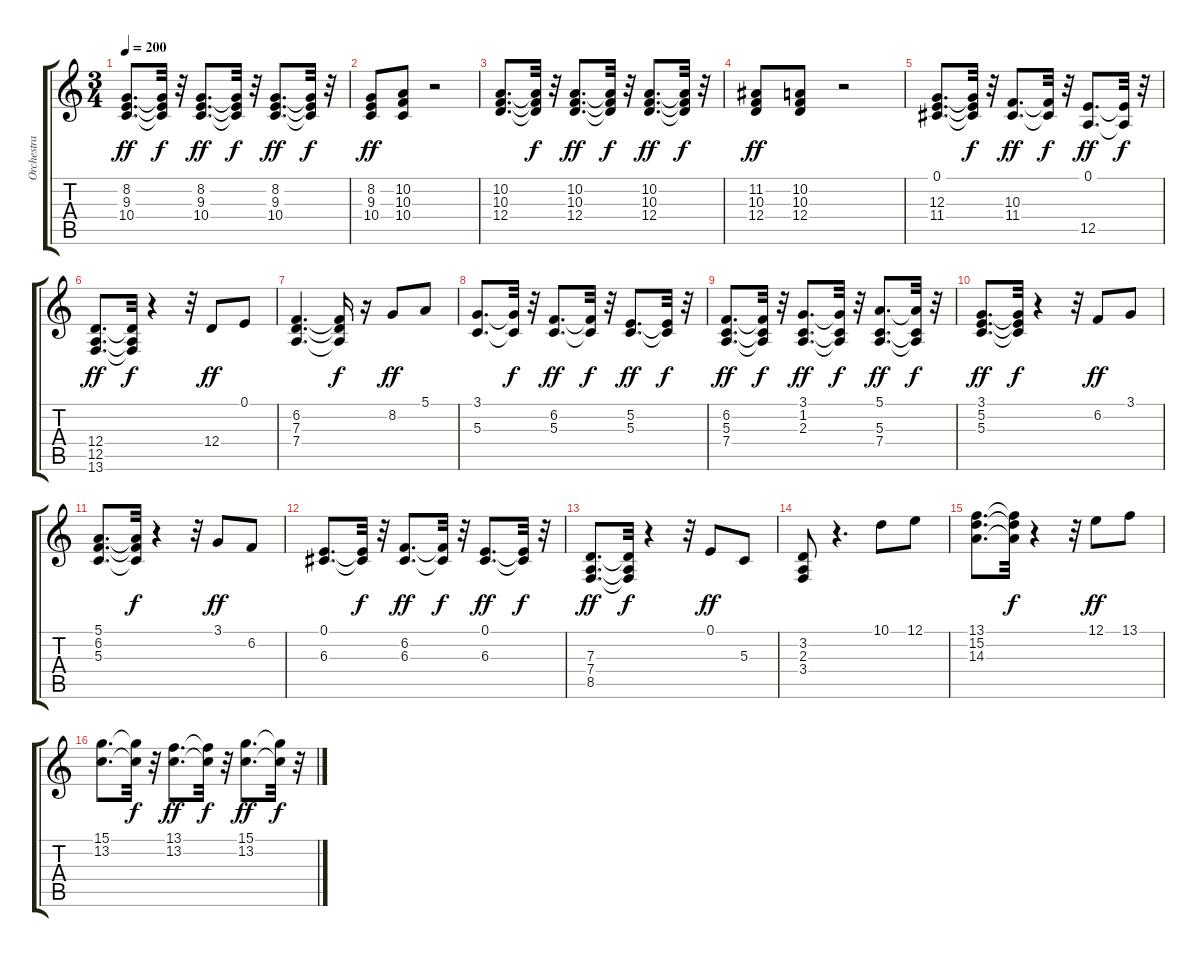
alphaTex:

\track ("Orchestra" "Orchestra") {instrument stringensemble1}
\staff {score tabs}
\tuning (E4 B3 G3 D3 A2 E2) {hide}
\ts (3 4)
\tempo 200
\clef g2
\ks c
(8.2 9.3 10.4).8{d dy ff} (8.2{t} 9.3{t} 10.4{t}).32{dy f} r.32 (8.2 9.3 10.4).8{d dy ff} (8.2{t} 9.3{t} 10.4{t}).32{dy f} r.32 (8.2 9.3 10.4).8{d dy ff} (8.2{t} 9.3{t} 10.4{t}).32{dy f} r.32 |
(8.2 9.3 10.4).8{dy ff} (10.2 10.3 10.4).8 r.2 |
(10.2 10.3 12.4).8{d} (10.2{t} 10.3{t} 12.4{t}).32{dy f} r.32 (10.2 10.3 12.4).8{d dy ff} (10.2{t} 10.3{t} 12.4{t}).32{dy f} r.32 (10.2 10.3 12.4).8{d dy ff} (10.2{t} 10.3{t} 12.4{t}).32{dy f} r.32 |
(11.2 10.3 12.4).8{dy ff} (10.2 10.3 12.4).8 r.2 |
(0.1 12.3 11.4).8{d} (0.1{t} 12.3{t} 11.4{t}).32{dy f} r.32 (10.3 11.4).8{d dy ff} (10.3{t} 11.4{t}).32{dy f} r.32 (0.1 12.5).8{d dy ff} (0.1{t} 12.5{t}).32{dy f} r.32 |
(12.4 12.5 13.6).8{d dy ff} (12.4{t} 12.5{t} 13.6{t}).32{dy f} r.4 r.32 12.4.8{dy ff} 0.1.8 |
(6.2 7.3 7.4).4{d} (6.2{t} 7.3{t} 7.4{t}).16{dy f} r.16 8.2.8{dy ff} 5.1.8 |
(3.1 5.3).8{d} (3.1{t} 5.3{t}).32{dy f} r.32 (6.2 5.3).8{d dy ff} (6.2{t} 5.3{t}).32{dy f} r.32 (5.2 5.3).8{d dy ff} (5.2{t} 5.3{t}).32{dy f} r.32 |
(6.2 5.3 7.4).8{d dy ff} (6.2{t} 5.3{t} 7.4{t}).32{dy f} r.32 (3.1 1.2 2.3).8{d dy ff} (3.1{t} 1.2{t} 2.3{t}).32{dy f} r.32 (5.1 5.3 7.4).8{d dy ff} (5.1{t} 5.3{t} 7.4{t}).32{dy f} r.32 |
(3.1 5.2 5.3).8{d dy ff} (3.1{t} 5.2{t} 5.3{t}).32{dy f} r.4 r.32 6.2.8{dy ff} 3.1.8 |
(5.1 6.2 5.3).8{d} (5.1{t} 6.2{t} 5.3{t}).32{dy f} r.4 r.32 3.1.8{dy ff} 6.2.8 |
(0.1 6.3).8{d} (0.1{t} 6.3{t}).32{dy f} r.32 (6.2 6.3).8{d dy ff} (6.2{t} 6.3{t}).32{dy f} r.32 (0.1 6.3).8{d dy ff} (0.1{t} 6.3{t}).32{dy f} r.32 |
(7.3 7.4 8.5).8{d dy ff} (7.3{t} 7.4{t} 8.5{t}).32{dy f} r.4 r.32 0.1.8{dy ff} 5.3.8 |
(3.2 2.3 3.4).8 r.4{d} 10.1.8 12.1.8 |
(13.1 15.2 14.3).8{d} (13.1{t} 15.2{t} 14.3{t}).32{dy f} r.4 r.32 12.1.8{dy ff} 13.1.8 |
(15.1 13.2).8{d} (15.1{t} 13.2{t}).32{dy f} r.32 (13.1 13.2).8{d dy ff} (13.1{t} 13.2{t}).32{dy f} r.32 (15.1 13.2).8{d dy ff} (15.1{t} 13.2{t}).32{dy f} r.32
